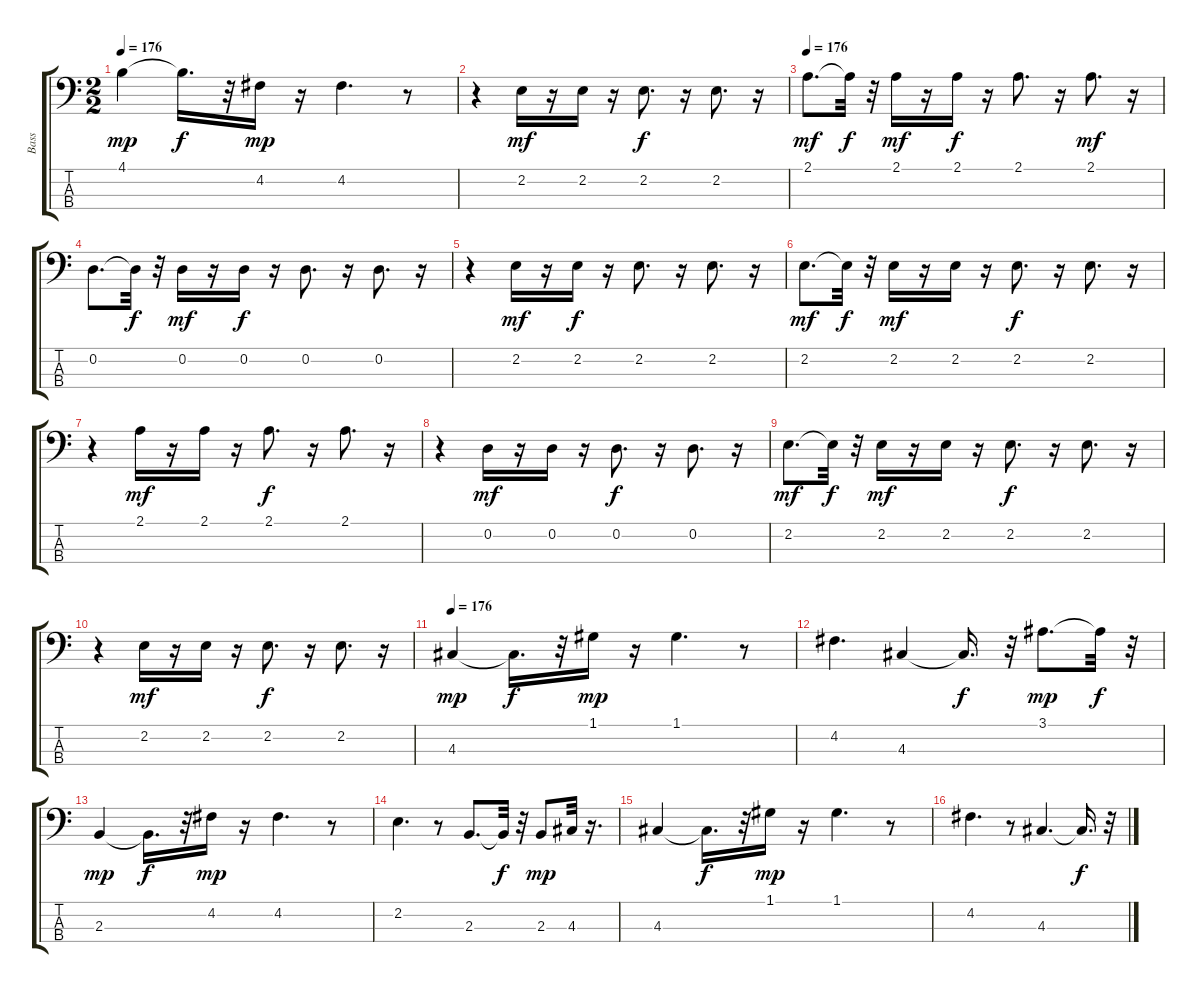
\track ("Bass      " "Bass      ") {instrument fretlessbass}
\staff {score tabs}
\tuning (G2 D2 A1 E1) {hide}
\ts (2 2)
\tempo 176
\clef f4
\ks c
4.1.4{dy mp} 4.1{t}.16{d dy f} r.32 4.2.16{dy mp} r.16 4.2.4{d} r.8 |
r.4 2.2.16{dy mf} r.16 2.2.16 r.16 2.2.8{d dy f} r.16 2.2.8{d} r.16 |
\tempo 176
2.1.8{d dy mf} 2.1{t}.32{dy f} r.32 2.1.16{dy mf} r.16 2.1.16{dy f} r.16 2.1.8{d} r.16 2.1.8{d dy mf} r.16 |
0.2.8{d} 0.2{t}.32{dy f} r.32 0.2.16{dy mf} r.16 0.2.16{dy f} r.16 0.2.8{d} r.16 0.2.8{d} r.16 |
r.4 2.2.16{dy mf} r.16 2.2.16{dy f} r.16 2.2.8{d} r.16 2.2.8{d} r.16 |
2.2.8{d dy mf} 2.2{t}.32{dy f} r.32 2.2.16{dy mf} r.16 2.2.16 r.16 2.2.8{d dy f} r.16 2.2.8{d} r.16 |
r.4 2.1.16{dy mf} r.16 2.1.16 r.16 2.1.8{d dy f} r.16 2.1.8{d} r.16 |
r.4 0.2.16{dy mf} r.16 0.2.16 r.16 0.2.8{d dy f} r.16 0.2.8{d} r.16 |
2.2.8{d dy mf} 2.2{t}.32{dy f} r.32 2.2.16{dy mf} r.16 2.2.16 r.16 2.2.8{d dy f} r.16 2.2.8{d} r.16 |
r.4 2.2.16{dy mf} r.16 2.2.16 r.16 2.2.8{d dy f} r.16 2.2.8{d} r.16 |
\tempo 176
4.3.4{dy mp} 4.3{t}.16{d dy f} r.32 1.1.16{dy mp} r.16 1.1.4{d} r.8 |
4.2.4{d} 4.3.4 4.3{t}.16{d dy f} r.32 3.1.8{d dy mp} 3.1{t}.32{dy f} r.32 |
2.3.4{dy mp} 2.3{t}.16{d dy f} r.32 4.2.16{dy mp} r.16 4.2.4{d} r.8 |
2.2.4{d} r.8 2.3.8{d} 2.3{t}.32{dy f} r.32 2.3.8{dy mp} 4.3.32 r.16{d} |
4.3.4 4.3{t}.16{d dy f} r.32 1.1.16{dy mp} r.16 1.1.4{d} r.8 |
4.2.4{d} r.8 4.3.4{d} 4.3{t}.16{d dy f} r.32
